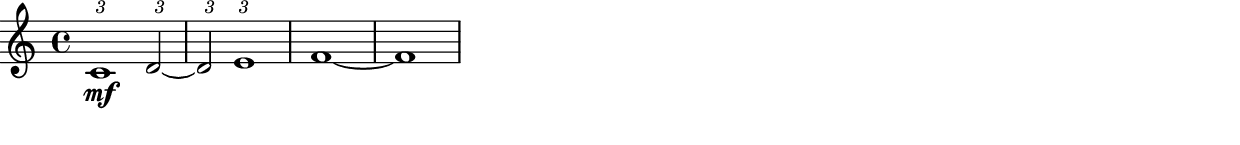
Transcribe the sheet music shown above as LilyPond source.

%%% Generated by music-score %%%
\include "lilypond-book-preamble.ly"
\paper {
  #(define dump-extents #t)

  indent = 0\mm
  line-width = 210\mm - 2.0 * 0.4\in
  ragged-right = ##t
  force-assignment = #""
  line-width = #(- line-width (* mm  3.000000))
}
\header {
  title = ""
  composer = ""
}
\layout {
}

<<
    \new Staff {   \set Staff.instrumentName = "" \set Staff.shortInstrumentName = "" \clef treble \time 4/4 \times 2/3
                                                                                                                    c'1-\mf \times 2/3
                                                                                                                                   d'2~ \times 2/3
                                                                                                                                               d'2 \times 2/3
                                                                                                                                                          e'1 f'1~ f'1
               }
>>